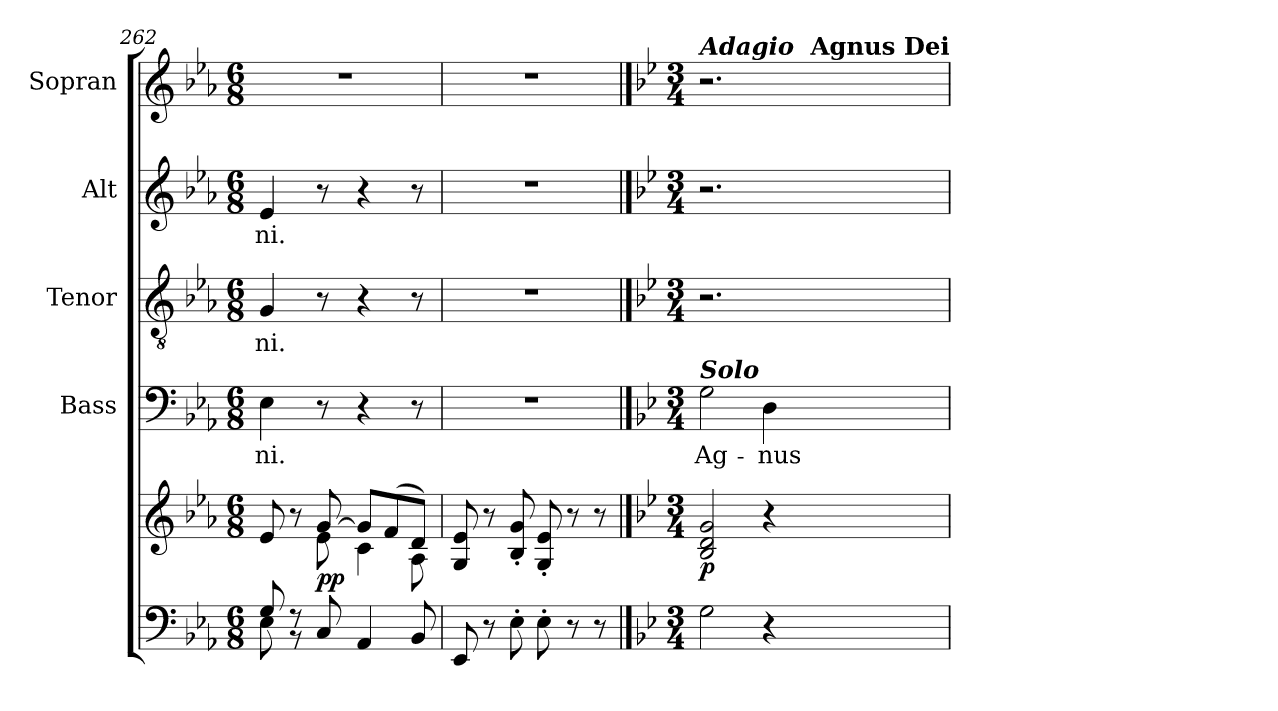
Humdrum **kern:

**kern	**kern	**dynam	**kern	**text	**kern	**text	**kern	**text	**kern
*part5	*part5	*part5	*part4	*part4	*part3	*part3	*part2	*part2	*part1
*staff6	*staff5	*staff5/6	*staff4	*staff4	*staff3	*staff3	*staff2	*staff2	*staff1
*	*	*	*I"Bass	*	*I"Tenor	*	*I"Alt	*	*I"Sopran
*	*	*	*I'B.	*	*I'T.	*	*I'A.	*	*I'S.
*clefF4	*clefG2	*	*clefF4	*	*clefGv2	*	*clefG2	*	*clefG2
*k[b-e-a-]	*k[b-e-a-]	*	*k[b-e-a-]	*	*k[b-e-a-]	*	*k[b-e-a-]	*	*k[b-e-a-]
*E-:	*E-:	*	*E-:	*	*E-:	*	*E-:	*	*E-:
*M6/8	*M6/8	*	*M6/8	*	*M6/8	*	*M6/8	*	*M6/8
=262	=262	=262	=262	=262	=262	=262	=262	=262	=262
*^	*^	*	*	*	*	*	*	*	*
!	!	!	!	!	!	!LO:LY:b	!	!LO:LY:b	!	!LO:LY:b	!
8G/	8E-\	8e-/	4ryy	.	4E-\	-ni.	4G/	-ni.	4e-/	-ni.	2.r
8r	8r	8r	.	.	.	.	.	.	.	.	.
!	!	!	!	!LO:DY:b	!	!	!	!	!	!	!
8C/	2ryy	[>8g/	8e-\	pp	8r	.	8r	.	8r	.	.
4AA-/	.	8g/L]	4c\	.	4r	.	4r	.	4r	.	.
.	.	(>8f/	.	.	.	.	.	.	.	.	.
8BB-/	.	8d/J)	8A-\	.	8r	.	8r	.	8r	.	.
*v	*v	*	*	*	*	*	*	*	*	*	*
*	*v	*v	*	*	*	*	*	*	*	*
=263	=263	=263	=263	=263	=263	=263	=263	=263	=263
8EE-/	8G/ 8e-/	.	2.r	.	2.r	.	2.r	.	2.r
8r	8r	.	.	.	.	.	.	.	.
8E-'>\	8B-/'< 8g/'<	.	.	.	.	.	.	.	.
8E-'>\	8G/'< 8e-/'<	.	.	.	.	.	.	.	.
8r	8r	.	.	.	.	.	.	.	.
8r	8r	.	.	.	.	.	.	.	.
!!LO:PB:g=z
==264	==264	==264	==264	==264	==264	==264	==264	==264	==264
*k[b-e-]	*k[b-e-]	*	*k[b-e-]	*	*k[b-e-]	*	*k[b-e-]	*	*k[b-e-]
*B-:	*B-:	*	*B-:	*	*B-:	*	*B-:	*	*B-:
*M3/4	*M3/4	*	*M3/4	*	*M3/4	*	*M3/4	*	*M3/4
!	!	!	!	!	!	!	!	!	!LO:TX:a:Bi:t=Adagio
!	!	!	!LO:TX:a:Bi:t=Solo	!	!	!	!	!	!
!	!	!LO:DY:b	!	!LO:LY:b	!	!	!	!	!
2G\	2B-/ 2d/ 2g/	p	2G\	Ag-	2.r	.	2.r	.	2.r
!	!	!	!	!LO:LY:b	!	!	!	!	!
4r	4r	.	4D\	-nus	.	.	.	.	.
0ryy	0ryy	.	0ryy	.	0ryy	.	0ryy	.	0ryy
!	!	!	!	!	!	!	!	!	!LO:TX:a:B:t=Agnus Dei
=	=	=	=	=	=	=	=	=	=
*-	*-	*-	*-	*-	*-	*-	*-	*-	*-
